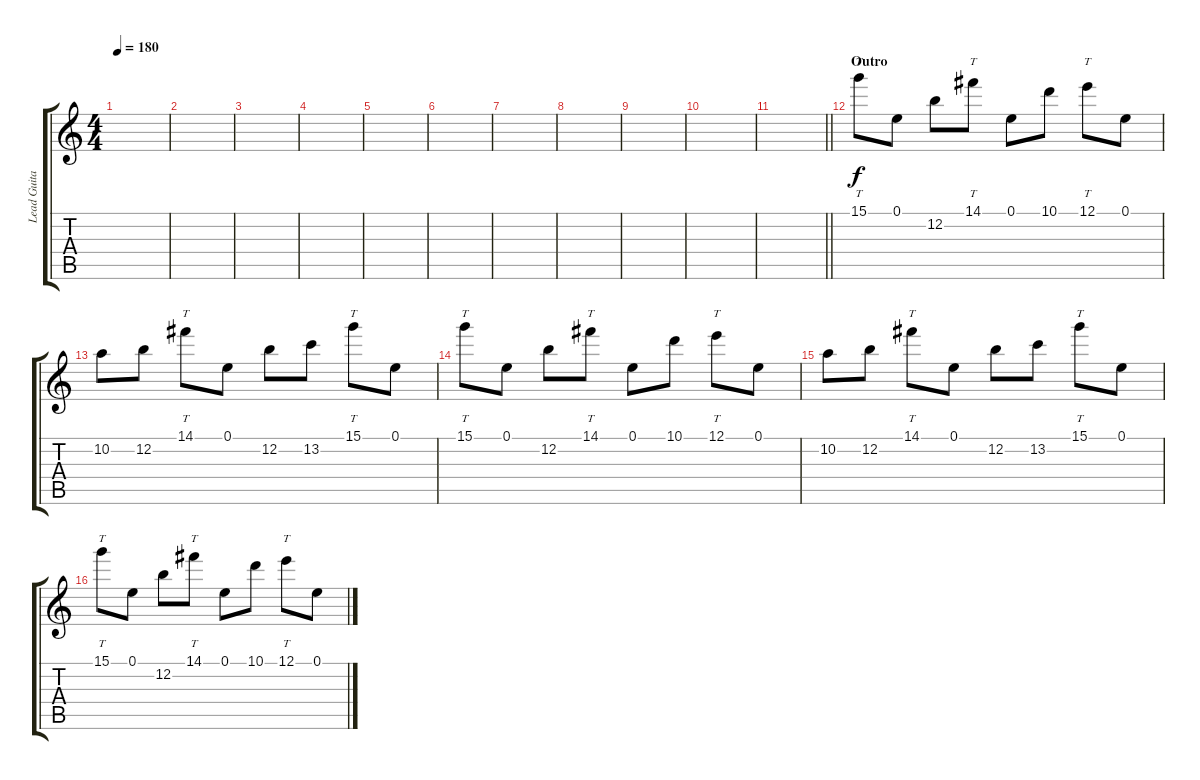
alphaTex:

\track ("Lead Guitar" "Lead Guita") {instrument overdrivenguitar}
\staff {score tabs}
\tuning (E4 B3 G3 D3 A2 D2) {hide}
\ts (4 4)
\tempo 180
\clef g2
\ks c
|
|
|
|
|
|
|
|
|
|
\barLineRight lightlight
|
\section ("" "Outro")
15.1.8{tt} 0.1.8 12.2.8 14.1.8{tt} 0.1.8 10.1.8 12.1.8{tt} 0.1.8 |
10.2.8 12.2.8 14.1.8{tt} 0.1.8 12.2.8 13.2.8 15.1.8{tt} 0.1.8 |
15.1.8{tt} 0.1.8 12.2.8 14.1.8{tt} 0.1.8 10.1.8 12.1.8{tt} 0.1.8 |
10.2.8 12.2.8 14.1.8{tt} 0.1.8 12.2.8 13.2.8 15.1.8{tt} 0.1.8 |
15.1.8{tt} 0.1.8 12.2.8 14.1.8{tt} 0.1.8 10.1.8 12.1.8{tt} 0.1.8
